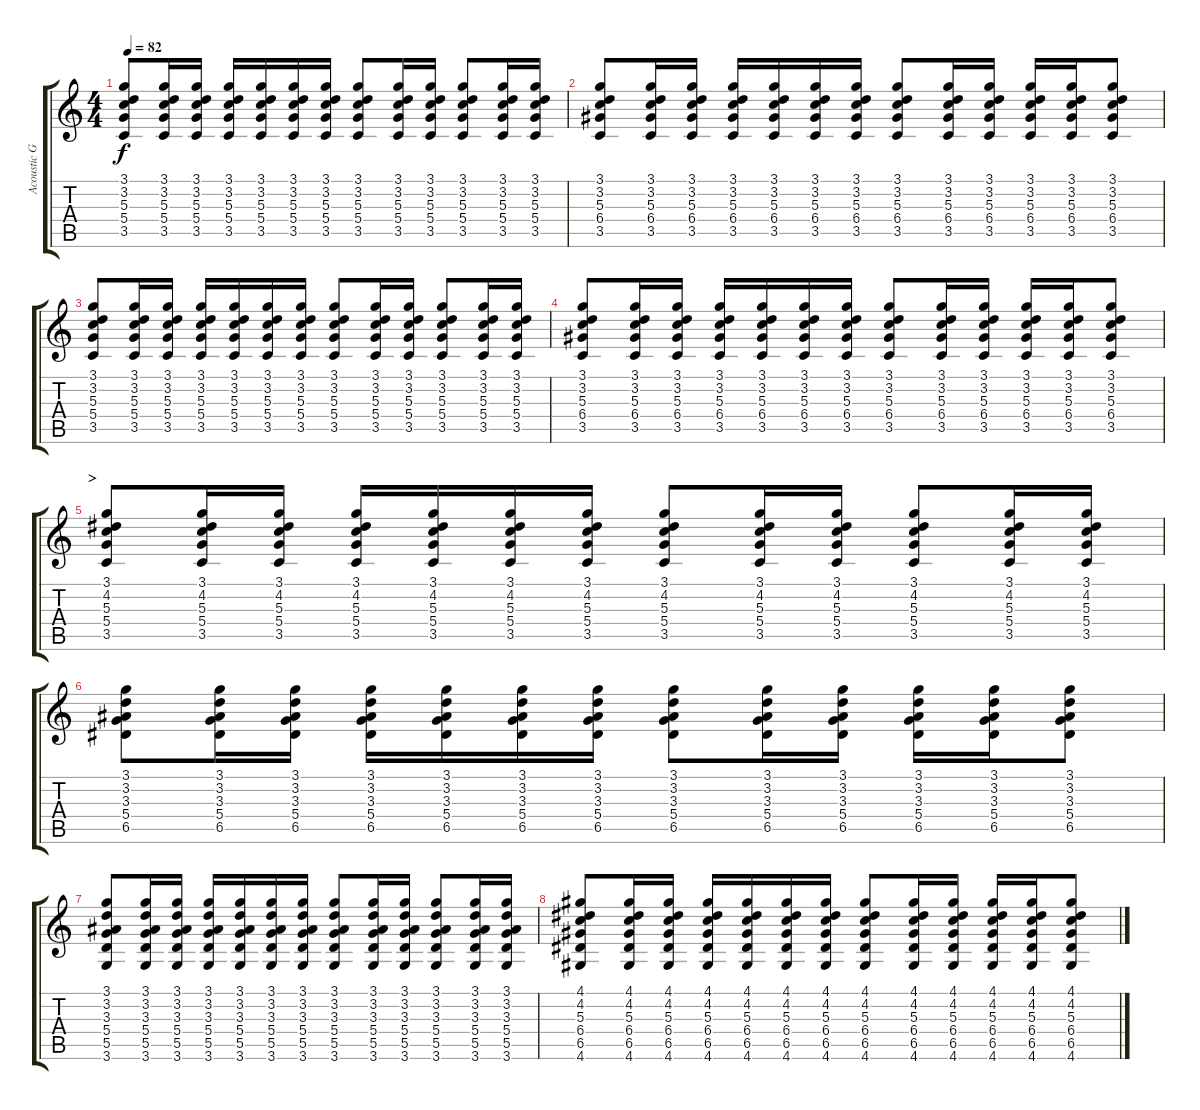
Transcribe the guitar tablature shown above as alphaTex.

\track ("Acoustic Guitar" "Acoustic G") {instrument slapbass2}
\staff {score tabs}
\tuning (E4 B3 G3 D3 A2 E2) {hide}
\ts (4 4)
\tempo 82
\clef g2
\ks c
(3.1 3.2 5.3 5.4 3.5).8{dy f} (3.1 3.2 5.3 5.4 3.5).16 (3.1 3.2 5.3 5.4 3.5).16 (3.1 3.2 5.3 5.4 3.5).16 (3.1 3.2 5.3 5.4 3.5).16 (3.1 3.2 5.3 5.4 3.5).16 (3.1 3.2 5.3 5.4 3.5).16 (3.1 3.2 5.3 5.4 3.5).8 (3.1 3.2 5.3 5.4 3.5).16 (3.1 3.2 5.3 5.4 3.5).16 (3.1 3.2 5.3 5.4 3.5).8 (3.1 3.2 5.3 5.4 3.5).16 (3.1 3.2 5.3 5.4 3.5).16 |
(3.1 3.2 5.3 6.4 3.5).8 (3.1 3.2 5.3 6.4 3.5).16 (3.1 3.2 5.3 6.4 3.5).16 (3.1 3.2 5.3 6.4 3.5).16 (3.1 3.2 5.3 6.4 3.5).16 (3.1 3.2 5.3 6.4 3.5).16 (3.1 3.2 5.3 6.4 3.5).16 (3.1 3.2 5.3 6.4 3.5).8 (3.1 3.2 5.3 6.4 3.5).16 (3.1 3.2 5.3 6.4 3.5).16 (3.1 3.2 5.3 6.4 3.5).16 (3.1 3.2 5.3 6.4 3.5).16 (3.1 3.2 5.3 6.4 3.5).8 |
(3.1 3.2 5.3 5.4 3.5).8 (3.1 3.2 5.3 5.4 3.5).16 (3.1 3.2 5.3 5.4 3.5).16 (3.1 3.2 5.3 5.4 3.5).16 (3.1 3.2 5.3 5.4 3.5).16 (3.1 3.2 5.3 5.4 3.5).16 (3.1 3.2 5.3 5.4 3.5).16 (3.1 3.2 5.3 5.4 3.5).8 (3.1 3.2 5.3 5.4 3.5).16 (3.1 3.2 5.3 5.4 3.5).16 (3.1 3.2 5.3 5.4 3.5).8 (3.1 3.2 5.3 5.4 3.5).16 (3.1 3.2 5.3 5.4 3.5).16 |
(3.1 3.2 5.3 6.4 3.5).8 (3.1 3.2 5.3 6.4 3.5).16 (3.1 3.2 5.3 6.4 3.5).16 (3.1 3.2 5.3 6.4 3.5).16 (3.1 3.2 5.3 6.4 3.5).16 (3.1 3.2 5.3 6.4 3.5).16 (3.1 3.2 5.3 6.4 3.5).16 (3.1 3.2 5.3 6.4 3.5).8 (3.1 3.2 5.3 6.4 3.5).16 (3.1 3.2 5.3 6.4 3.5).16 (3.1 3.2 5.3 6.4 3.5).16 (3.1 3.2 5.3 6.4 3.5).16 (3.1 3.2 5.3 6.4 3.5).8 |
\section ("" ">")
(3.1 4.2 5.3 5.4 3.5).8 (3.1 4.2 5.3 5.4 3.5).16 (3.1 4.2 5.3 5.4 3.5).16 (3.1 4.2 5.3 5.4 3.5).16 (3.1 4.2 5.3 5.4 3.5).16 (3.1 4.2 5.3 5.4 3.5).16 (3.1 4.2 5.3 5.4 3.5).16 (3.1 4.2 5.3 5.4 3.5).8 (3.1 4.2 5.3 5.4 3.5).16 (3.1 4.2 5.3 5.4 3.5).16 (3.1 4.2 5.3 5.4 3.5).8 (3.1 4.2 5.3 5.4 3.5).16 (3.1 4.2 5.3 5.4 3.5).16 |
(3.1 3.2 3.3 5.4 6.5).8 (3.1 3.2 3.3 5.4 6.5).16 (3.1 3.2 3.3 5.4 6.5).16 (3.1 3.2 3.3 5.4 6.5).16 (3.1 3.2 3.3 5.4 6.5).16 (3.1 3.2 3.3 5.4 6.5).16 (3.1 3.2 3.3 5.4 6.5).16 (3.1 3.2 3.3 5.4 6.5).8 (3.1 3.2 3.3 5.4 6.5).16 (3.1 3.2 3.3 5.4 6.5).16 (3.1 3.2 3.3 5.4 6.5).16 (3.1 3.2 3.3 5.4 6.5).16 (3.1 3.2 3.3 5.4 6.5).8 |
(3.1 3.2 3.3 5.4 5.5 3.6).8 (3.1 3.2 3.3 5.4 5.5 3.6).16 (3.1 3.2 3.3 5.4 5.5 3.6).16 (3.1 3.2 3.3 5.4 5.5 3.6).16 (3.1 3.2 3.3 5.4 5.5 3.6).16 (3.1 3.2 3.3 5.4 5.5 3.6).16 (3.1 3.2 3.3 5.4 5.5 3.6).16 (3.1 3.2 3.3 5.4 5.5 3.6).8 (3.1 3.2 3.3 5.4 5.5 3.6).16 (3.1 3.2 3.3 5.4 5.5 3.6).16 (3.1 3.2 3.3 5.4 5.5 3.6).8 (3.1 3.2 3.3 5.4 5.5 3.6).16 (3.1 3.2 3.3 5.4 5.5 3.6).16 |
(4.1 4.2 5.3 6.4 6.5 4.6).8 (4.1 4.2 5.3 6.4 6.5 4.6).16 (4.1 4.2 5.3 6.4 6.5 4.6).16 (4.1 4.2 5.3 6.4 6.5 4.6).16 (4.1 4.2 5.3 6.4 6.5 4.6).16 (4.1 4.2 5.3 6.4 6.5 4.6).16 (4.1 4.2 5.3 6.4 6.5 4.6).16 (4.1 4.2 5.3 6.4 6.5 4.6).8 (4.1 4.2 5.3 6.4 6.5 4.6).16 (4.1 4.2 5.3 6.4 6.5 4.6).16 (4.1 4.2 5.3 6.4 6.5 4.6).16 (4.1 4.2 5.3 6.4 6.5 4.6).16 (4.1 4.2 5.3 6.4 6.5 4.6).8
